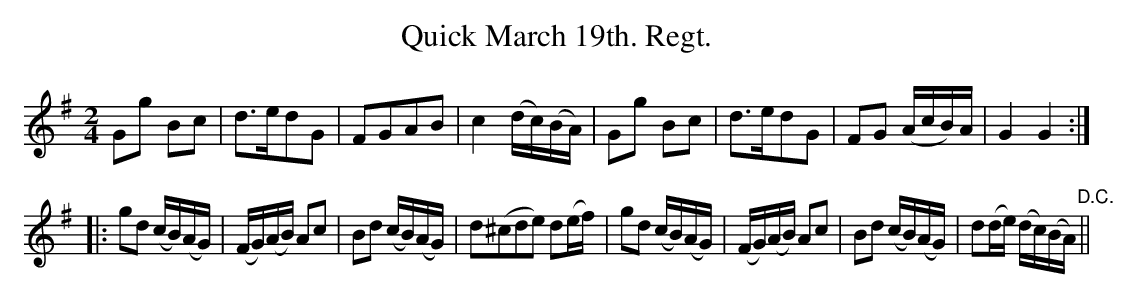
X:1
T:Quick March 19th. Regt.
M:2/4
L:1/8
K:G
Gg Bc|d>edG|FGAB         |c2 (d/c/)(B/A/)|\
Gg Bc|d>edG|FG (A/c/B/)A/|G2  G2        :|
|:gd (c/B/)(A/G/)|(F/G/)(A/B/) Ac|Bd (c/B/)(A/G/)|d(^cde)  d(e/f/)           |\
gd (c/B/)(A/G/)|(F/G/)(A/B/) Ac|Bd (c/B/)(A/G/)|d(d/e/) (d/c/)(B/A/)"D.C."||
